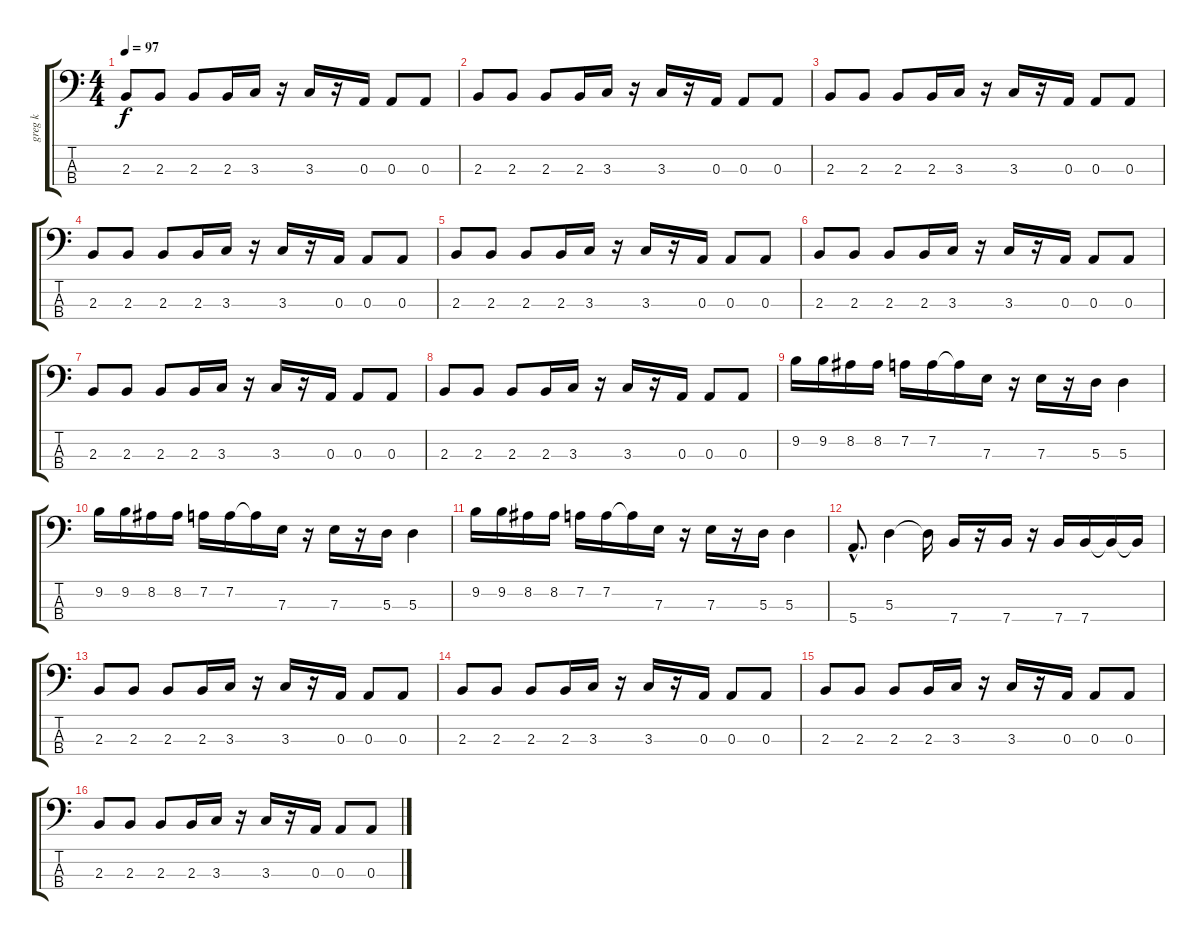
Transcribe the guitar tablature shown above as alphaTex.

\track ("greg k" "greg k") {instrument electricbassfinger}
\staff {score tabs}
\tuning (G2 D2 A1 E1) {hide}
\ts (4 4)
\tempo 97
\clef f4
\ks c
2.3.8{dy f} 2.3.8 2.3.8 2.3.16 3.3.16 r.16 3.3.16 r.16 0.3.16 0.3.8 0.3.8 |
2.3.8 2.3.8 2.3.8 2.3.16 3.3.16 r.16 3.3.16 r.16 0.3.16 0.3.8 0.3.8 |
2.3.8 2.3.8 2.3.8 2.3.16 3.3.16 r.16 3.3.16 r.16 0.3.16 0.3.8 0.3.8 |
2.3.8 2.3.8 2.3.8 2.3.16 3.3.16 r.16 3.3.16 r.16 0.3.16 0.3.8 0.3.8 |
2.3.8 2.3.8 2.3.8 2.3.16 3.3.16 r.16 3.3.16 r.16 0.3.16 0.3.8 0.3.8 |
2.3.8 2.3.8 2.3.8 2.3.16 3.3.16 r.16 3.3.16 r.16 0.3.16 0.3.8 0.3.8 |
2.3.8 2.3.8 2.3.8 2.3.16 3.3.16 r.16 3.3.16 r.16 0.3.16 0.3.8 0.3.8 |
2.3.8 2.3.8 2.3.8 2.3.16 3.3.16 r.16 3.3.16 r.16 0.3.16 0.3.8 0.3.8 |
9.2.16 9.2.16 8.2.16 8.2.16 7.2.16 7.2.16 7.2{t}.16 7.3.16 r.16 7.3.16 r.16 5.3.16 5.3.4 |
9.2.16 9.2.16 8.2.16 8.2.16 7.2.16 7.2.16 7.2{t}.16 7.3.16 r.16 7.3.16 r.16 5.3.16 5.3.4 |
9.2.16 9.2.16 8.2.16 8.2.16 7.2.16 7.2.16 7.2{t}.16 7.3.16 r.16 7.3.16 r.16 5.3.16 5.3.4 |
5.4{hac}.8{d} 5.3.4 5.3{t}.16 7.4.16 r.16 7.4.16 r.16 7.4.16 7.4.16 7.4{t}.16 7.4{t}.16 |
2.3.8 2.3.8 2.3.8 2.3.16 3.3.16 r.16 3.3.16 r.16 0.3.16 0.3.8 0.3.8 |
2.3.8 2.3.8 2.3.8 2.3.16 3.3.16 r.16 3.3.16 r.16 0.3.16 0.3.8 0.3.8 |
2.3.8 2.3.8 2.3.8 2.3.16 3.3.16 r.16 3.3.16 r.16 0.3.16 0.3.8 0.3.8 |
2.3.8 2.3.8 2.3.8 2.3.16 3.3.16 r.16 3.3.16 r.16 0.3.16 0.3.8 0.3.8
